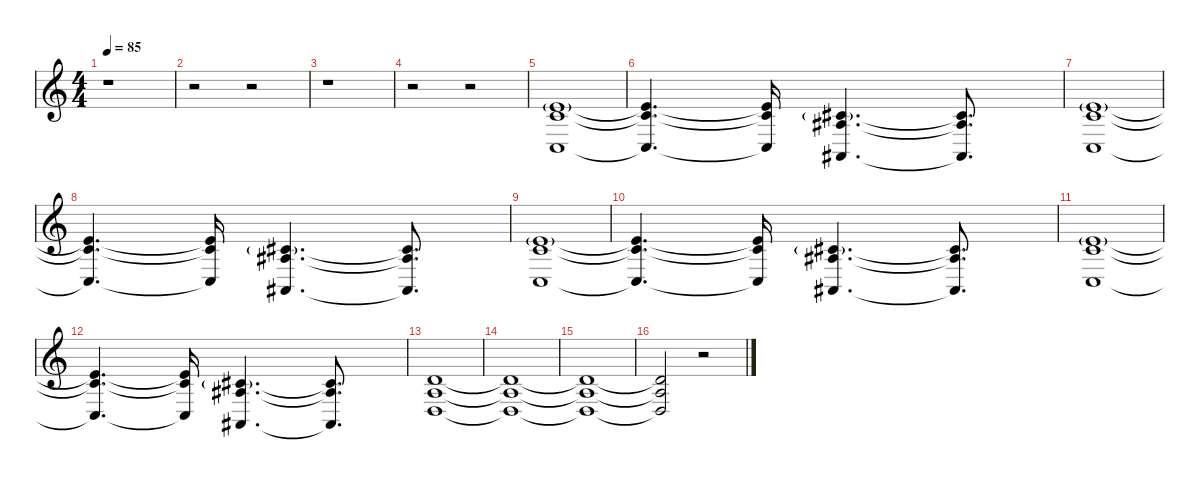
\defaultSystemsLayout 4
\hideDynamics
\bracketExtendMode nobrackets
\singleTrackTrackNamePolicy hidden
\multiTrackTrackNamePolicy hidden
\firstSystemTrackNameMode fullname
\firstSystemTrackNameOrientation horizontal
\otherSystemsTrackNameOrientation horizontal
\track ("Synth 1" "vln.") {instrument stringensemble1}
\staff {score}
\tuning (E4 B3 G3 D3 A2 E2)
\ts (4 4)
\tempo 85
\clef g2
\ks c
r.1{dy f beam Down} |
r.2{beam Down} r.2{beam Down} |
r.1{beam Down} |
r.2{beam Down} r.2{beam Down} |
(5.2{g} 5.3 3.5).1{beam Up} |
(5.2{t} 5.3{t} 3.5{t}).4{d beam Up} (5.2{t} 5.3{t} 3.5{t}).16{beam Up} (2.2{g acc #} 3.3{acc #} 1.5{acc #}).4{d beam Up} (2.2{t acc #} 3.3{t acc #} 1.5{t acc #}).8{d beam Up} |
(5.2{g} 5.3 3.5).1{beam Up} |
(5.2{t} 5.3{t} 3.5{t}).4{d beam Up} (5.2{t} 5.3{t} 3.5{t}).16{beam Up} (2.2{g acc #} 3.3{acc #} 1.5{acc #}).4{d beam Up} (2.2{t acc #} 3.3{t acc #} 1.5{t acc #}).8{d beam Up} |
(5.2{g} 5.3 3.5).1{beam Up} |
(5.2{t} 5.3{t} 3.5{t}).4{d beam Up} (5.2{t} 5.3{t} 3.5{t}).16{beam Up} (2.2{g acc #} 3.3{acc #} 1.5{acc #}).4{d beam Up} (2.2{t acc #} 3.3{t acc #} 1.5{t acc #}).8{d beam Up} |
(5.2{g} 5.3 3.5).1{beam Up} |
(5.2{t} 5.3{t} 3.5{t}).4{d beam Up} (5.2{t} 5.3{t} 3.5{t}).16{beam Up} (2.2{g acc #} 3.3{acc #} 1.5{acc #}).4{d beam Up} (2.2{t acc #} 3.3{t acc #} 1.5{t acc #}).8{d beam Up} |
(3.2 2.3 0.4).1{beam Up} |
(3.2{t} 2.3{t} 0.4{t}).1{beam Up} |
(3.2{t} 2.3{t} 0.4{t}).1{beam Up} |
(3.2{t} 2.3{t} 0.4{t}).2{beam Up} r.2{beam Up}
